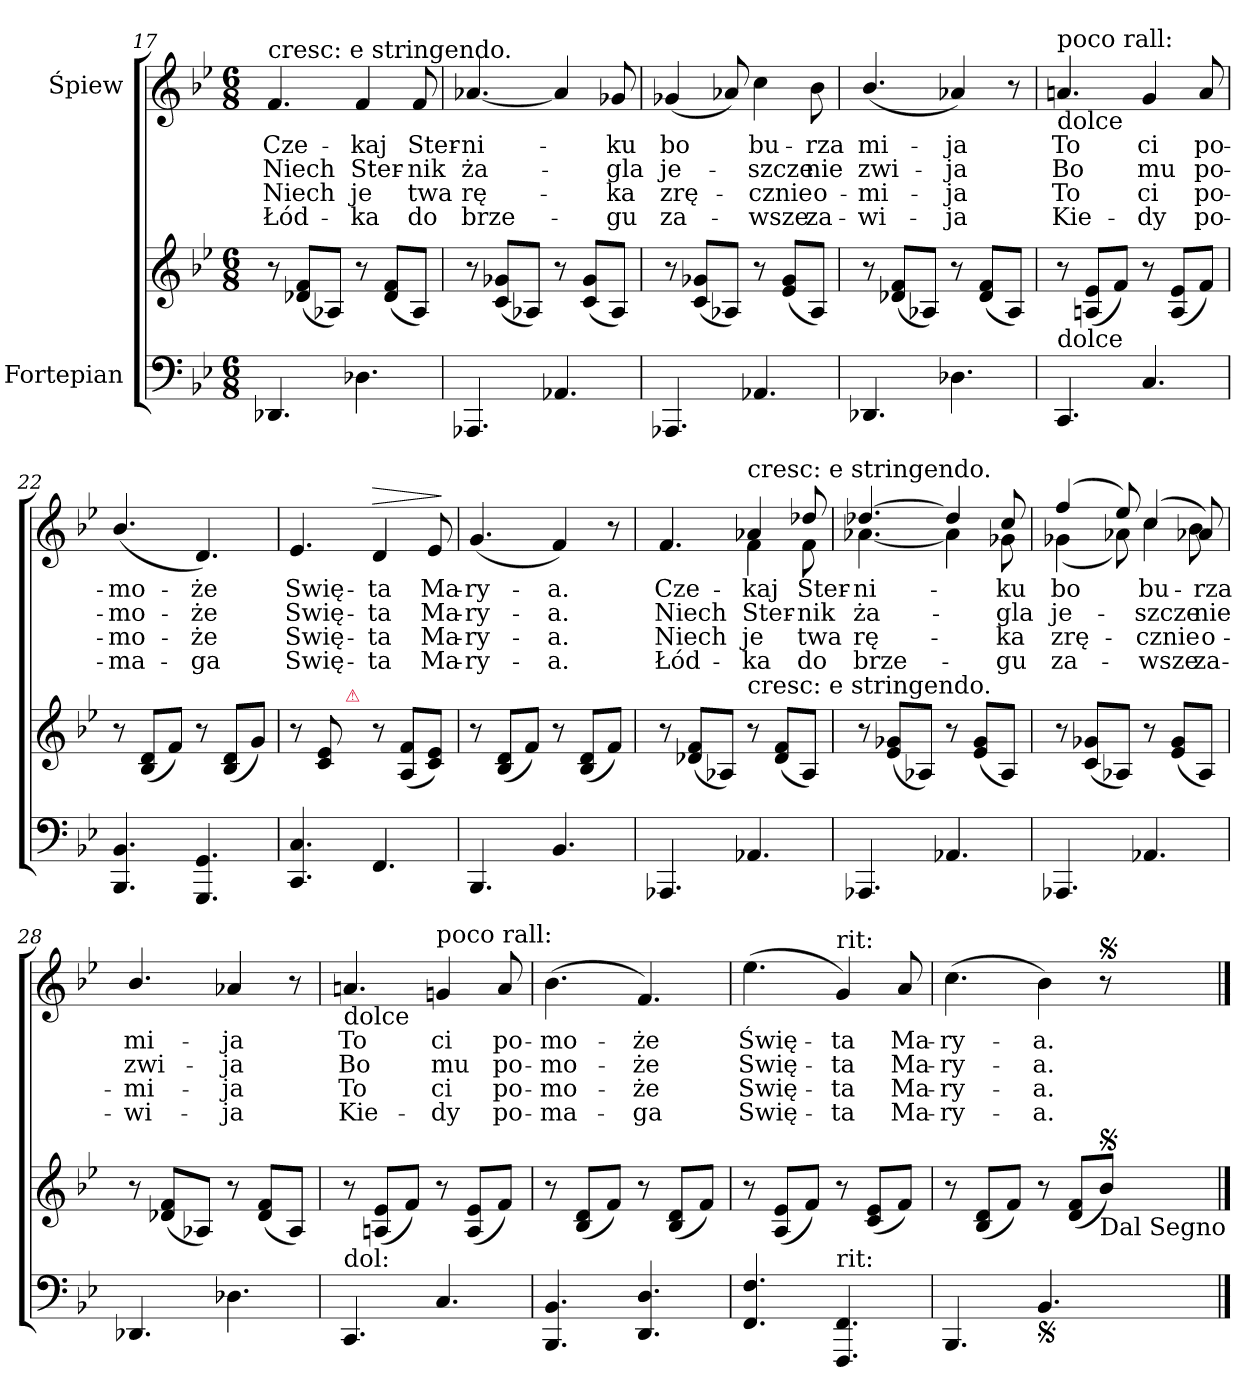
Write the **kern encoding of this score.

**kern	**kern	**kern	**text	**text	**text	**text	**dynam
*part2	*part2	*part1	*part1	*part1	*part1	*part1	*part1
*staff3	*staff2	*staff1	*staff1	*staff1	*staff1	*staff1	*staff1
*I"Fortepian	*	*I"Śpiew	*	*	*	*	*
*clefF4	*clefG2	*clefG2	*	*	*	*	*
*k[b-e-]	*k[b-e-]	*k[b-e-]	*	*	*	*	*
*M6/8	*M6/8	*M6/8	*	*	*	*	*
=17	=17	=17	=17	=17	=17	=17	=17
!	!	!LO:TX:a:t=cresc&colon; e stringendo.	!	!	!	!	!
4.DD-X/	8r	4.f/	Cze-	Niech	Niech	Łód-	.
.	(8d-X/ 8f/L	.	.	.	.	.	.
.	8A-X/J)	.	.	.	.	.	.
4.D-X\	8r	4f/	-kaj	Ster-	je	-ka	.
.	(8d-/ 8f/L	.	.	.	.	.	.
.	8A-/J)	8f/	Ster-	-nik	twa	do	.
=18	=18	=18	=18	=18	=18	=18	=18
4.AAA-X/	8r	[4.a-X/	-ni-	ża-	rę-	brze-	.
.	(8c/ 8g-X/L	.	.	.	.	.	.
.	8A-X/J)	.	.	.	.	.	.
4.AA-X/	8r	4a-/]	.	.	.	.	.
.	(8c/ 8g-/L	.	.	.	.	.	.
.	8A-/J)	8g-X/	-ku	-gla	-ka	-gu	.
=19	=19	=19	=19	=19	=19	=19	=19
4.AAA-X/	8r	(4g-X/	bo	je-	zrę-	za-	.
.	(8c/ 8g-X/L	.	.	.	.	.	.
.	8A-X/J)	8a-X/)	.	.	.	.	.
4.AA-X/	8r	4cc\	bu-	-szcze	-cznie	-wsze	.
.	(8e-/ 8g-/L	.	.	.	.	.	.
.	8A-/J)	8b-\	-rza	nie	o-	za-	.
=20	=20	=20	=20	=20	=20	=20	=20
4.DD-X/	8r	(4.b-/	mi-	zwi-	-mi-	-wi-	.
.	(8d-X/ 8f/L	.	.	.	.	.	.
.	8A-X/J)	.	.	.	.	.	.
4.D-X\	8r	4a-X/)	ja	-ja	-ja	-ja	.
.	(8d-/ 8f/L	.	.	.	.	.	.
.	8A-/J)	8r	.	.	.	.	.
=21	=21	=21	=21	=21	=21	=21	=21
!	!	!LO:TX:b:t=dolce	!	!	!	!	!
!	!	!LO:TX:a:t=poco rall&colon;	!	!	!	!	!
!	!LO:TX:b:t=dolce	!	!	!	!	!	!
4.CC/	8r	4.an/	To	Bo	To	Kie-	.
.	(8An/ 8e-/L	.	.	.	.	.	.
.	8f/J)	.	.	.	.	.	.
4.C/	8r	4g/	ci	mu	ci	-dy	.
.	(8A/ 8e-/L	.	.	.	.	.	.
.	8f/J)	8a/	po-	po-	po-	po-	.
=22	=22	=22	=22	=22	=22	=22	=22
4.BBB-/ 4.BB-/	8r	(4.b-/	-mo-	-mo-	-mo-	-ma-	.
.	(8B-/ 8d/L	.	.	.	.	.	.
.	8f/J)	.	.	.	.	.	.
4.GGG/ 4.GG/	8r	4.d/)	-że	-że	-że	-ga	.
.	(8B-/ 8d/L	.	.	.	.	.	.
.	8g/J)	.	.	.	.	.	.
=23	=23	=23	=23	=23	=23	=23	=23
4.CC/ 4.C/	8r	4.e-/	Swię-	Swię-	Swię-	Swię-	.
.	8c/ 8e-/	.	.	.	.	.	.
!	!LO:TX:a:color=crimson:t=⚠	!	!	!	!	!	!
.	8ryy	.	.	.	.	.	.
!	!	!	!	!	!	!	!LO:HP:a
4.FF/	8r	4d/	-ta	-ta	-ta	-ta	>
.	(8A/ 8f/L	.	.	.	.	.	.
.	8c/ 8e-/J)	8e-/	Ma-	Ma-	Ma-	Ma-	.
.	.	.	.	.	.	.	]
=24	=24	=24	=24	=24	=24	=24	=24
4.BBB-/	8r	(4.g/	-ry-	-ry-	-ry-	-ry-	.
.	(8B-/ 8d/L	.	.	.	.	.	.
.	8f/J)	.	.	.	.	.	.
4.BB-/	8r	4f/)	-a.	-a.	-a.	-a.	.
.	(8B-/ 8d/L	.	.	.	.	.	.
.	8f/J)	8r	.	.	.	.	.
=25	=25	=25	=25	=25	=25	=25	=25
*	*	*^	*	*	*	*	*
4.AAA-X/	8r	4.f/	4.ryy	Cze-	Niech	Niech	Łód-	.
.	(8d-X/ 8f/L	.	.	.	.	.	.	.
.	8A-X/J)	.	.	.	.	.	.	.
!	!	!LO:TX:a:t=cresc&colon; e stringendo.	!	!	!	!	!	!
!	!LO:TX:a:t=cresc&colon; e stringendo.	!	!	!	!	!	!	!
4.AA-X/	8r	4a-X/	4f!\	-kaj	Ster-	je	-ka	.
.	(8d-/ 8f/L	.	.	.	.	.	.	.
.	8A-/J)	8dd-X/	8f!\	Ster-	-nik	twa	do	.
=26	=26	=26	=26	=26	=26	=26	=26	=26
4.AAA-X/	8r	[4.dd-X/	[4.a-X!\	-ni-	ża-	rę-	brze-	.
.	(8e-/ 8g-X/L	.	.	.	.	.	.	.
.	8A-X/J)	.	.	.	.	.	.	.
4.AA-X/	8r	4dd-/]	4a-!\]	.	.	.	.	.
.	(8e-/ 8g-/L	.	.	.	.	.	.	.
.	8A-/J)	8cc/	8g-X!\	-ku	-gla	-ka	-gu	.
=27	=27	=27	=27	=27	=27	=27	=27	=27
4.AAA-X/	8r	(4ff/	(4g-X!\	bo	je-	zrę-	za-	.
.	(8c/ 8g-X/L	.	.	.	.	.	.	.
.	8A-X/J)	8ee-/)	8a-X!\)	.	.	.	.	.
4.AA-X/	8r	(4cc/	4cc!\	bu-	-szcze	-cznie	-wsze	.
.	(8e-/ 8g-/L	.	.	.	.	.	.	.
.	8A-/J)	8a-X/)	8b-!\	-rza	nie	o-	za-	.
*	*	*v	*v	*	*	*	*	*
=28	=28	=28	=28	=28	=28	=28	=28
4.DD-X/	8r	4.b-/	mi-	zwi-	-mi-	-wi-	.
.	(8d-X/ 8f/L	.	.	.	.	.	.
.	8A-X/J)	.	.	.	.	.	.
4.D-X\	8r	4a-X/	-ja	-ja	-ja	-ja	.
.	(8d-/ 8f/L	.	.	.	.	.	.
.	8A-/J)	8r	.	.	.	.	.
=29	=29	=29	=29	=29	=29	=29	=29
!	!	!LO:TX:b:t=dolce	!	!	!	!	!
!LO:TX:a:t=dol&colon;	!	!	!	!	!	!	!
4.CC/	8r	4.an/	To	Bo	To	Kie-	.
.	(8An/ 8e-/L	.	.	.	.	.	.
.	8f/J)	.	.	.	.	.	.
!	!	!LO:TX:a:t=poco rall&colon;	!	!	!	!	!
4.C/	8r	4gn/	ci	mu	ci	-dy	.
.	(8A/ 8e-/L	.	.	.	.	.	.
.	8f/J)	8a/	po-	po-	po-	po-	.
=30	=30	=30	=30	=30	=30	=30	=30
4.BBB-/ 4.BB-/	8r	(4.b-\	-mo-	-mo-	-mo-	-ma-	.
.	(8B-/ 8d/L	.	.	.	.	.	.
.	8f/J)	.	.	.	.	.	.
4.DD/ 4.D/	8r	4.f/)	-że	-że	-że	-ga	.
.	(8B-/ 8d/L	.	.	.	.	.	.
.	8f/J)	.	.	.	.	.	.
=31	=31	=31	=31	=31	=31	=31	=31
4.FF/ 4.F/	8r	(4.ee-\	Świę-	Swię-	Swię-	Swię-	.
.	(8A/ 8e-/L	.	.	.	.	.	.
.	8f/J)	.	.	.	.	.	.
!	!	!LO:TX:a:t=rit&colon;	!	!	!	!	!
!LO:TX:a:t=rit&colon;	!	!	!	!	!	!	!
4.FFF/ 4.FF/	8r	4g/)	-ta	-ta	-ta	-ta	.
.	(8c/ 8e-/L	.	.	.	.	.	.
.	8f/J)	8a/	Ma-	Ma-	Ma-	Ma-	.
=32	=32	=32	=32	=32	=32	=32	=32
4.BBB-/	8r	(4.cc\	-ry-	-ry-	-ry-	-ry-	.
.	(8B-/ 8d/L	.	.	.	.	.	.
.	8f/J)	.	.	.	.	.	.
!LO:TX:b:t=[segno]	!	!	!	!	!	!	!
4.BB-/	8r	4b-\)	-a.	-a.	-a.	-a.	.
.	(8d/ 8f/L	.	.	.	.	.	.
!	!	!LO:TX:a:t=[segno]	!	!	!	!	!
!	!LO:TX:a:t=[segno]	!	!	!	!	!	!
!	!LO:TX:b:t=Dal Segno	!	!	!	!	!	!
.	8b-/J)	8r	.	.	.	.	.
==	==	==	==	==	==	==	==
*-	*-	*-	*-	*-	*-	*-	*-
